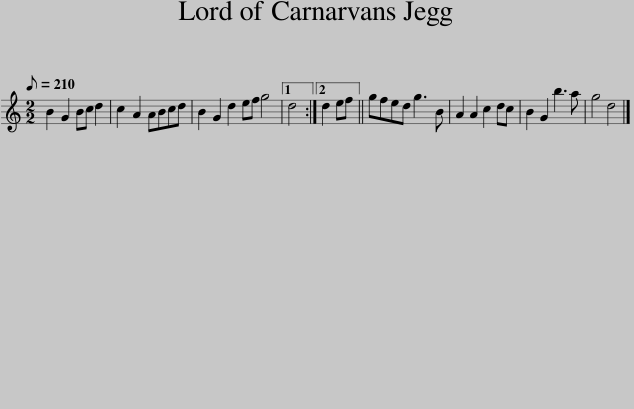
X:1
L:1/8
Q:1/8=210
M:2/2
I:linebreak $
K:C
V:1 treble
V:1
 B2 G2 Bc d2 | c2 A2 ABcd | B2 G2 d2 ef g4 |1 d4 :|2 d2 ef || %5
 gfed g3 B | A2 A2 c2 dc | B2 G2 b3 a | g4 d4 |] %9
